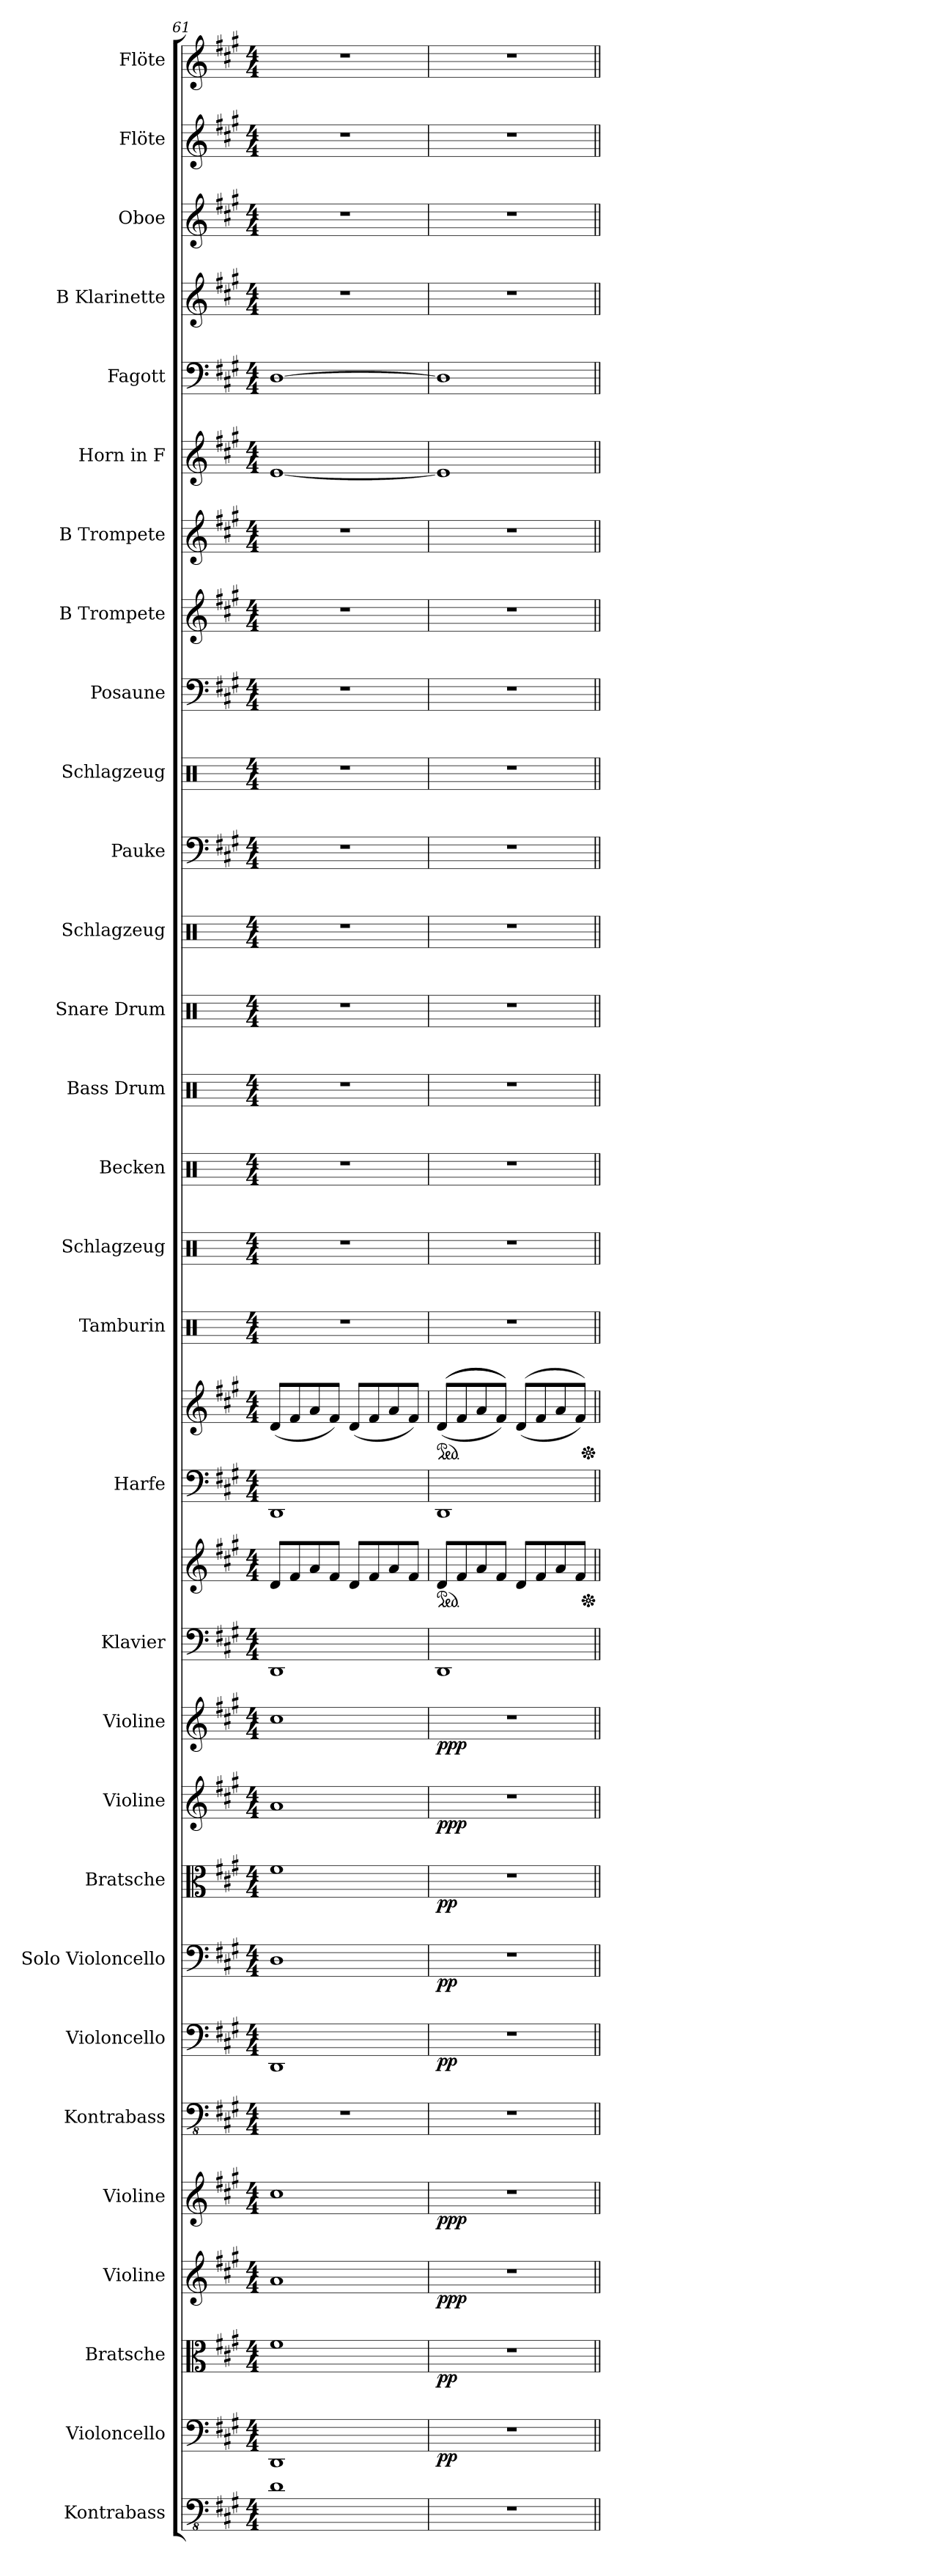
**kern	**kern	**dynam	**kern	**dynam	**kern	**dynam	**kern	**dynam	**kern	**kern	**dynam	**kern	**dynam	**kern	**dynam	**kern	**dynam	**kern	**dynam	**kern	**kern	**kern	**kern	**kern	**kern	**kern	**kern	**kern	**kern	**kern	**kern	**kern	**kern	**kern	**kern	**kern	**kern	**kern	**kern	**kern
*part30	*part29	*part29	*part28	*part28	*part27	*part27	*part26	*part26	*part25	*part24	*part24	*part23	*part23	*part22	*part22	*part21	*part21	*part20	*part20	*part19	*part19	*part18	*part18	*part17	*part16	*part15	*part14	*part13	*part12	*part11	*part10	*part9	*part8	*part7	*part6	*part5	*part4	*part3	*part2	*part1
*staff32	*staff31	*staff31	*staff30	*staff30	*staff29	*staff29	*staff28	*staff28	*staff27	*staff26	*staff26	*staff25	*staff25	*staff24	*staff24	*staff23	*staff23	*staff22	*staff22	*staff21	*staff20	*staff19	*staff18	*staff17	*staff16	*staff15	*staff14	*staff13	*staff12	*staff11	*staff10	*staff9	*staff8	*staff7	*staff6	*staff5	*staff4	*staff3	*staff2	*staff1
*I"Kontrabass	*I"Violoncello	*	*I"Bratsche	*	*I"Violine	*	*I"Violine	*	*I"Kontrabass	*I"Violoncello	*	*I"Solo Violoncello	*	*I"Bratsche	*	*I"Violine	*	*I"Violine	*	*I"Klavier	*	*I"Harfe	*	*I"Tamburin	*I"Schlagzeug	*I"Becken	*I"Bass Drum	*I"Snare Drum	*I"Schlagzeug	*I"Pauke	*I"Schlagzeug	*I"Posaune	*I"B Trompete	*I"B Trompete	*I"Horn in F	*I"Fagott	*I"B Klarinette	*I"Oboe	*I"Flöte	*I"Flöte
*I'Kb.	*I'Vc.	*	*I'Bra.	*	*I'Vl.	*	*I'Vl.	*	*I'Kb.	*I'Vc.	*	*I'Vc.	*	*I'Bra.	*	*I'Vl.	*	*I'Vl.	*	*I'Klav.	*	*I'Hrf.	*	*I'Tamb.	*I'Slzg.	*I'Bkn.	*I'B. Dr.	*I'Sn. Dr.	*I'Slzg.	*I'Pk.	*I'Slzg.	*I'Psn.	*I'B Tpt.	*I'B Tpt.	*	*I'Fgt.	*I'B Kl.	*I'Ob.	*I'Fl.	*I'Fl.
*clefFv4	*clefF4	*	*clefC3	*	*clefG2	*	*clefG2	*	*clefFv4	*clefF4	*	*clefF4	*	*clefC3	*	*clefG2	*	*clefG2	*	*clefF4	*clefG2	*clefF4	*clefG2	*clefX	*clefX	*clefX	*clefX	*clefX	*clefX	*clefF4	*clefX	*clefF4	*clefG2	*clefG2	*clefG2	*clefF4	*clefG2	*clefG2	*clefG2	*clefG2
*ITrd7c12	*	*	*	*	*	*	*	*	*ITrd7c12	*	*	*	*	*	*	*	*	*	*	*	*	*	*	*	*	*	*	*	*	*	*	*	*ITrd1c2	*ITrd1c2	*ITrd4c7	*	*ITrd1c2	*	*	*
*k[f#c#g#]	*k[f#c#g#]	*	*k[f#c#g#]	*	*k[f#c#g#]	*	*k[f#c#g#]	*	*k[f#c#g#]	*k[f#c#g#]	*	*k[f#c#g#]	*	*k[f#c#g#]	*	*k[f#c#g#]	*	*k[f#c#g#]	*	*k[f#c#g#]	*k[f#c#g#]	*k[f#c#g#]	*k[f#c#g#]	*k[]	*k[]	*k[]	*k[]	*k[]	*k[]	*k[f#c#g#]	*k[]	*k[f#c#g#]	*k[f#]	*k[f#]	*k[f#c#]	*k[f#c#g#]	*k[f#]	*k[f#c#g#]	*k[f#c#g#]	*k[f#c#g#]
*M4/4	*M4/4	*	*M4/4	*	*M4/4	*	*M4/4	*	*M4/4	*M4/4	*	*M4/4	*	*M4/4	*	*M4/4	*	*M4/4	*	*M4/4	*M4/4	*M4/4	*M4/4	*M4/4	*M4/4	*M4/4	*M4/4	*M4/4	*M4/4	*M4/4	*M4/4	*M4/4	*M4/4	*M4/4	*M4/4	*M4/4	*M4/4	*M4/4	*M4/4	*M4/4
=61	=61	=61	=61	=61	=61	=61	=61	=61	=61	=61	=61	=61	=61	=61	=61	=61	=61	=61	=61	=61	=61	=61	=61	=61	=61	=61	=61	=61	=61	=61	=61	=61	=61	=61	=61	=61	=61	=61	=61	=61
1DD	1DD	.	1f#	.	1a	.	1cc#	.	1r	1DD	.	1D	.	1f#	.	1a	.	1cc#	.	1DD	8d/L	1DD	(8d/L	1r	1r	1r	1r	1r	1r	1r	1r	1r	1r	1r	[1A	[1D	1r	1r	1r	1r
.	.	.	.	.	.	.	.	.	.	.	.	.	.	.	.	.	.	.	.	.	8f#/	.	8f#/	.	.	.	.	.	.	.	.	.	.	.	.	.	.	.	.	.
.	.	.	.	.	.	.	.	.	.	.	.	.	.	.	.	.	.	.	.	.	8a/	.	8a/	.	.	.	.	.	.	.	.	.	.	.	.	.	.	.	.	.
.	.	.	.	.	.	.	.	.	.	.	.	.	.	.	.	.	.	.	.	.	8f#/J	.	8f#/J)	.	.	.	.	.	.	.	.	.	.	.	.	.	.	.	.	.
.	.	.	.	.	.	.	.	.	.	.	.	.	.	.	.	.	.	.	.	.	8d/L	.	(8d/L	.	.	.	.	.	.	.	.	.	.	.	.	.	.	.	.	.
.	.	.	.	.	.	.	.	.	.	.	.	.	.	.	.	.	.	.	.	.	8f#/	.	8f#/	.	.	.	.	.	.	.	.	.	.	.	.	.	.	.	.	.
.	.	.	.	.	.	.	.	.	.	.	.	.	.	.	.	.	.	.	.	.	8a/	.	8a/	.	.	.	.	.	.	.	.	.	.	.	.	.	.	.	.	.
.	.	.	.	.	.	.	.	.	.	.	.	.	.	.	.	.	.	.	.	.	8f#/J	.	8f#/J)	.	.	.	.	.	.	.	.	.	.	.	.	.	.	.	.	.
=62	=62	=62	=62	=62	=62	=62	=62	=62	=62	=62	=62	=62	=62	=62	=62	=62	=62	=62	=62	=62	=62	=62	=62	=62	=62	=62	=62	=62	=62	=62	=62	=62	=62	=62	=62	=62	=62	=62	=62	=62
*	*	*	*	*	*	*	*	*	*	*	*	*	*	*	*	*	*	*	*	*	*ped	*	*	*	*	*	*	*	*	*	*	*	*	*	*	*	*	*	*	*
*	*	*	*	*	*	*	*	*	*	*	*	*	*	*	*	*	*	*	*	*	*	*	*ped	*	*	*	*	*	*	*	*	*	*	*	*	*	*	*	*	*
!	!	!LO:DY:b	!	!LO:DY:b	!	!LO:DY:b	!	!LO:DY:b	!	!	!LO:DY:b	!	!LO:DY:b	!	!LO:DY:b	!	!LO:DY:b	!	!LO:DY:b	!	!	!	!	!	!	!	!	!	!	!	!	!	!	!	!	!	!	!	!	!
1r	1r	pp	1r	pp	1r	ppp	1r	ppp	1r	1r	pp	1r	pp	1r	pp	1r	ppp	1r	ppp	1DD	8d/L	1DD	(((8d/L	1r	1r	1r	1r	1r	1r	1r	1r	1r	1r	1r	1A]	1D]	1r	1r	1r	1r
.	.	.	.	.	.	.	.	.	.	.	.	.	.	.	.	.	.	.	.	.	8f#/	.	8f#/	.	.	.	.	.	.	.	.	.	.	.	.	.	.	.	.	.
.	.	.	.	.	.	.	.	.	.	.	.	.	.	.	.	.	.	.	.	.	8a/	.	8a/	.	.	.	.	.	.	.	.	.	.	.	.	.	.	.	.	.
.	.	.	.	.	.	.	.	.	.	.	.	.	.	.	.	.	.	.	.	.	8f#/J	.	8f#/J)))	.	.	.	.	.	.	.	.	.	.	.	.	.	.	.	.	.
.	.	.	.	.	.	.	.	.	.	.	.	.	.	.	.	.	.	.	.	.	8d/L	.	((8d/L	.	.	.	.	.	.	.	.	.	.	.	.	.	.	.	.	.
.	.	.	.	.	.	.	.	.	.	.	.	.	.	.	.	.	.	.	.	.	8f#/	.	8f#/	.	.	.	.	.	.	.	.	.	.	.	.	.	.	.	.	.
.	.	.	.	.	.	.	.	.	.	.	.	.	.	.	.	.	.	.	.	.	8a/	.	8a/	.	.	.	.	.	.	.	.	.	.	.	.	.	.	.	.	.
.	.	.	.	.	.	.	.	.	.	.	.	.	.	.	.	.	.	.	.	.	8f#/J	.	8f#/J))	.	.	.	.	.	.	.	.	.	.	.	.	.	.	.	.	.
*	*	*	*	*	*	*	*	*	*	*	*	*	*	*	*	*	*	*	*	*	*Xped	*	*	*	*	*	*	*	*	*	*	*	*	*	*	*	*	*	*	*
*	*	*	*	*	*	*	*	*	*	*	*	*	*	*	*	*	*	*	*	*	*	*	*Xped	*	*	*	*	*	*	*	*	*	*	*	*	*	*	*	*	*
=||	=||	=||	=||	=||	=||	=||	=||	=||	=||	=||	=||	=||	=||	=||	=||	=||	=||	=||	=||	=||	=||	=||	=||	=||	=||	=||	=||	=||	=||	=||	=||	=||	=||	=||	=||	=||	=||	=||	=||	=||
*-	*-	*-	*-	*-	*-	*-	*-	*-	*-	*-	*-	*-	*-	*-	*-	*-	*-	*-	*-	*-	*-	*-	*-	*-	*-	*-	*-	*-	*-	*-	*-	*-	*-	*-	*-	*-	*-	*-	*-	*-
